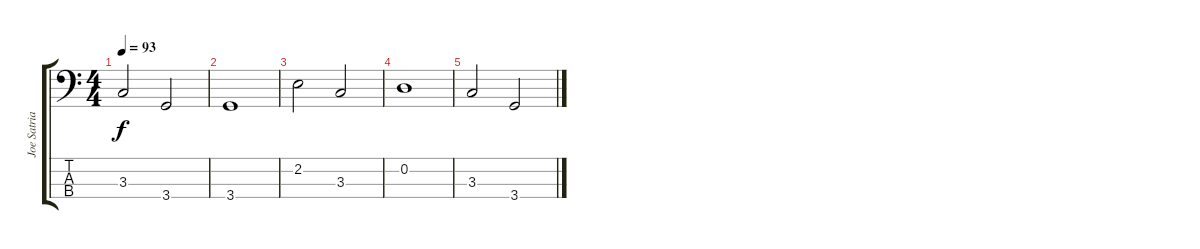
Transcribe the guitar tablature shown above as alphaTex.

\track ("Joe Satriani" "Joe Satria") {instrument electricbassfinger}
\staff {score tabs}
\tuning (G2 D2 A1 E1) {hide}
\ts (4 4)
\tempo 93
\clef f4
\ks c
3.3.2{dy f} 3.4.2 |
3.4.1 |
2.2.2 3.3.2 |
0.2.1 |
3.3.2 3.4.2
